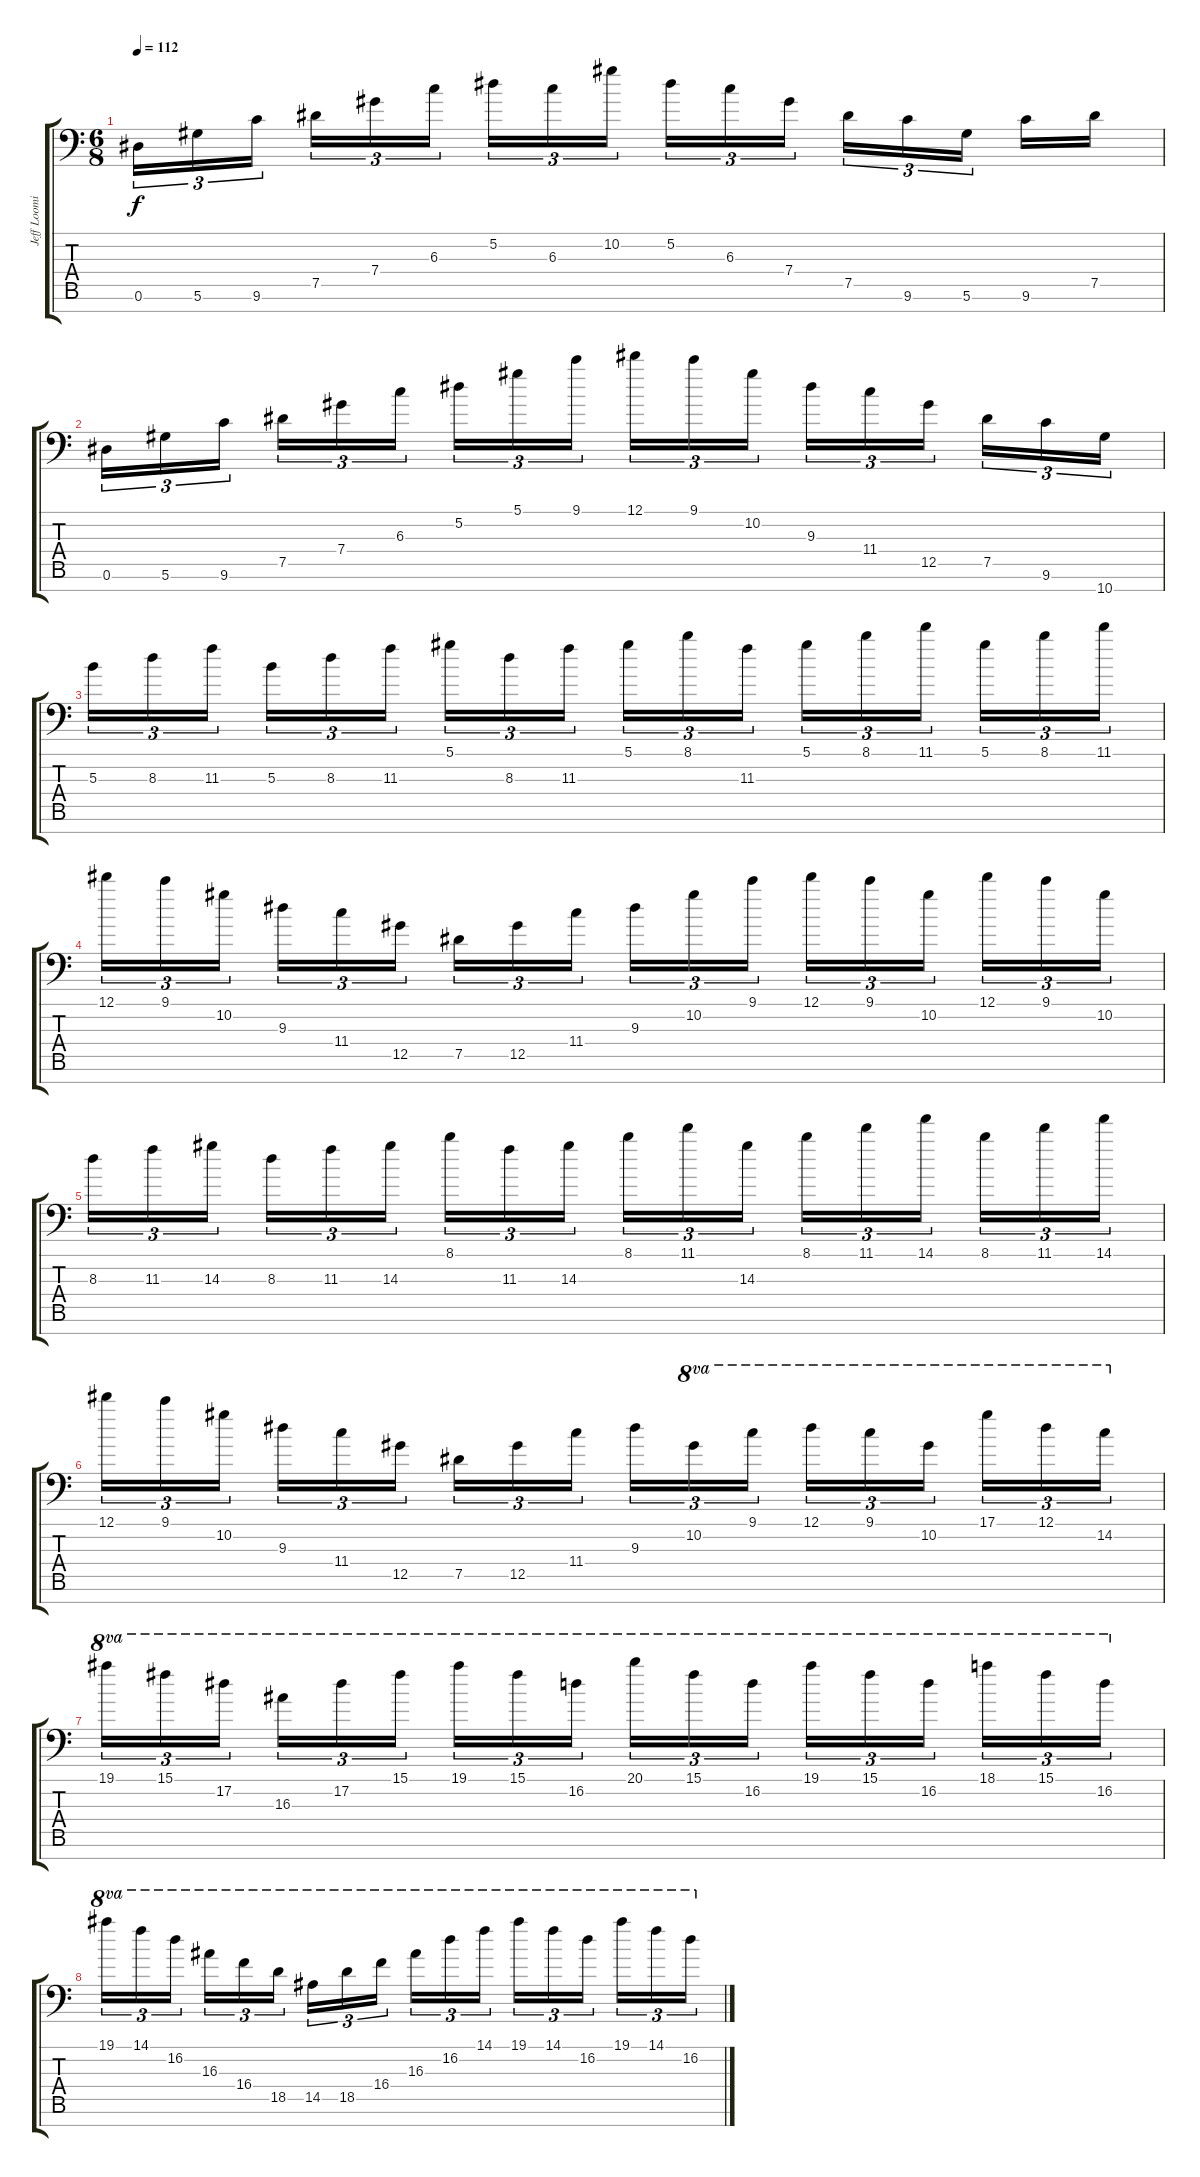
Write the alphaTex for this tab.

\track ("Jeff Loomis" "Jeff Loomi") {instrument distortionguitar}
\staff {score tabs}
\tuning (Eb4 Bb3 Gb3 Db3 Ab2 Eb2 Bb1) {hide}
\ts (6 8)
\tempo 112
\clef f4
\ks c
0.6.16{tu (3 2) dy f} 5.6.16{tu (3 2)} 9.6.16{tu (3 2) beam splitsecondary} 7.5.16{tu (3 2)} 7.4.16{tu (3 2)} 6.3.16{tu (3 2) beam splitsecondary} 5.2.16{tu (3 2)} 6.3.16{tu (3 2)} 10.2.16{tu (3 2)} 5.2.16{tu (3 2)} 6.3.16{tu (3 2)} 7.4.16{tu (3 2) beam splitsecondary} 7.5.16{tu (3 2)} 9.6.16{tu (3 2)} 5.6.16{tu (3 2) beam splitsecondary} 9.6.16 7.5.16 |
0.6.16{tu (3 2)} 5.6.16{tu (3 2)} 9.6.16{tu (3 2) beam splitsecondary} 7.5.16{tu (3 2)} 7.4.16{tu (3 2)} 6.3.16{tu (3 2) beam splitsecondary} 5.2.16{tu (3 2)} 5.1.16{tu (3 2)} 9.1.16{tu (3 2)} 12.1.16{tu (3 2)} 9.1.16{tu (3 2)} 10.2.16{tu (3 2) beam splitsecondary} 9.3.16{tu (3 2)} 11.4.16{tu (3 2)} 12.5.16{tu (3 2) beam splitsecondary} 7.5.16{tu (3 2)} 9.6.16{tu (3 2)} 10.7.16{tu (3 2)} |
5.3.16{tu (3 2)} 8.3.16{tu (3 2)} 11.3.16{tu (3 2) beam splitsecondary} 5.3.16{tu (3 2)} 8.3.16{tu (3 2)} 11.3.16{tu (3 2) beam splitsecondary} 5.1.16{tu (3 2)} 8.3.16{tu (3 2)} 11.3.16{tu (3 2)} 5.1.16{tu (3 2)} 8.1.16{tu (3 2)} 11.3.16{tu (3 2) beam splitsecondary} 5.1.16{tu (3 2)} 8.1.16{tu (3 2)} 11.1.16{tu (3 2) beam splitsecondary} 5.1.16{tu (3 2)} 8.1.16{tu (3 2)} 11.1.16{tu (3 2)} |
12.1.16{tu (3 2)} 9.1.16{tu (3 2)} 10.2.16{tu (3 2) beam splitsecondary} 9.3.16{tu (3 2)} 11.4.16{tu (3 2)} 12.5.16{tu (3 2) beam splitsecondary} 7.5.16{tu (3 2)} 12.5.16{tu (3 2)} 11.4.16{tu (3 2)} 9.3.16{tu (3 2)} 10.2.16{tu (3 2)} 9.1.16{tu (3 2) beam splitsecondary} 12.1.16{tu (3 2)} 9.1.16{tu (3 2)} 10.2.16{tu (3 2) beam splitsecondary} 12.1.16{tu (3 2)} 9.1.16{tu (3 2)} 10.2.16{tu (3 2)} |
8.3.16{tu (3 2)} 11.3.16{tu (3 2)} 14.3.16{tu (3 2) beam splitsecondary} 8.3.16{tu (3 2)} 11.3.16{tu (3 2)} 14.3.16{tu (3 2) beam splitsecondary} 8.1.16{tu (3 2)} 11.3.16{tu (3 2)} 14.3.16{tu (3 2)} 8.1.16{tu (3 2)} 11.1.16{tu (3 2)} 14.3.16{tu (3 2) beam splitsecondary} 8.1.16{tu (3 2)} 11.1.16{tu (3 2)} 14.1.16{tu (3 2) beam splitsecondary} 8.1.16{tu (3 2)} 11.1.16{tu (3 2)} 14.1.16{tu (3 2)} |
12.1.16{tu (3 2)} 9.1.16{tu (3 2)} 10.2.16{tu (3 2) beam splitsecondary} 9.3.16{tu (3 2)} 11.4.16{tu (3 2)} 12.5.16{tu (3 2) beam splitsecondary} 7.5.16{tu (3 2)} 12.5.16{tu (3 2)} 11.4.16{tu (3 2)} 9.3.16{tu (3 2)} 10.2.16{tu (3 2) ot 8va} 9.1.16{tu (3 2) ot 8va beam splitsecondary} 12.1.16{tu (3 2) ot 8va} 9.1.16{tu (3 2) ot 8va} 10.2.16{tu (3 2) ot 8va beam splitsecondary} 17.1.16{tu (3 2) ot 8va} 12.1.16{tu (3 2) ot 8va} 14.2.16{tu (3 2) ot 8va} |
19.1.16{tu (3 2) ot 8va} 15.1.16{tu (3 2) ot 8va} 17.2.16{tu (3 2) ot 8va beam splitsecondary} 16.3.16{tu (3 2) ot 8va} 17.2.16{tu (3 2) ot 8va} 15.1.16{tu (3 2) ot 8va beam splitsecondary} 19.1.16{tu (3 2) ot 8va} 15.1.16{tu (3 2) ot 8va} 16.2.16{tu (3 2) ot 8va} 20.1.16{tu (3 2) ot 8va} 15.1.16{tu (3 2) ot 8va} 16.2.16{tu (3 2) ot 8va beam splitsecondary} 19.1.16{tu (3 2) ot 8va} 15.1.16{tu (3 2) ot 8va} 16.2.16{tu (3 2) ot 8va beam splitsecondary} 18.1.16{tu (3 2) ot 8va} 15.1.16{tu (3 2) ot 8va} 16.2.16{tu (3 2) ot 8va} |
19.1.16{tu (3 2) ot 8va} 14.1.16{tu (3 2) ot 8va} 16.2.16{tu (3 2) ot 8va beam splitsecondary} 16.3.16{tu (3 2) ot 8va} 16.4.16{tu (3 2) ot 8va} 18.5.16{tu (3 2) ot 8va beam splitsecondary} 14.5.16{tu (3 2) ot 8va} 18.5.16{tu (3 2) ot 8va} 16.4.16{tu (3 2) ot 8va} 16.3.16{tu (3 2) ot 8va} 16.2.16{tu (3 2) ot 8va} 14.1.16{tu (3 2) ot 8va beam splitsecondary} 19.1.16{tu (3 2) ot 8va} 14.1.16{tu (3 2) ot 8va} 16.2.16{tu (3 2) ot 8va beam splitsecondary} 19.1.16{tu (3 2) ot 8va} 14.1.16{tu (3 2) ot 8va} 16.2.16{tu (3 2) ot 8va}
